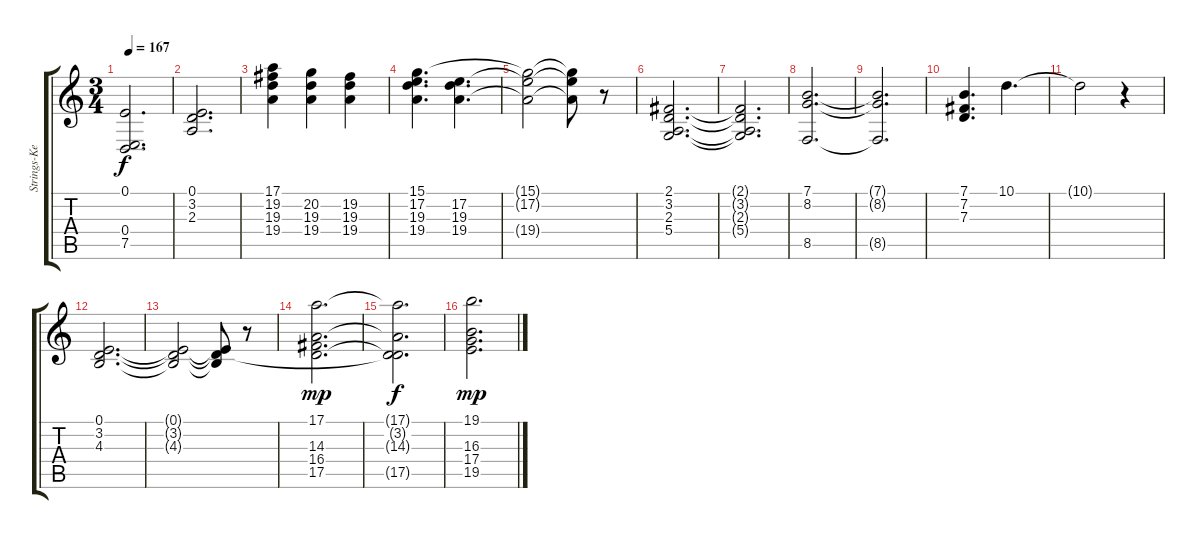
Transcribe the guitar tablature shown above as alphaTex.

\track ("Strings-Kevin Moore" "Strings-Ke") {instrument stringensemble1}
\staff {score tabs}
\tuning (E4 B3 G3 D3 A2 E2) {hide}
\ts (3 4)
\tempo 167
\clef g2
\ks c
(0.1{t} 0.4{t} 7.5{t}).2{d dy f} |
(0.1 3.2 2.3).2{d} |
(17.1 19.2 19.3 19.4).4 (20.2 19.3 19.4).4 (19.2 19.3 19.4).4 |
(15.1 17.2 19.3 19.4).4{d} (17.2 19.3 19.4).4{d} |
(15.1{t} 17.2{t} 19.4{t}).2 (15.1{t} 17.2{t} 19.4{t}).8 r.8 |
(2.1 3.2 2.3 5.4).2{d} |
(2.1{t} 3.2{t} 2.3{t} 5.4{t}).2{d} |
(7.1 8.2 8.5).2{d} |
(7.1{t} 8.2{t} 8.5{t}).2{d} |
(7.1 7.2 7.3).4{d} 10.1.4{d} |
10.1{t}.2 r.4 |
(0.1 3.2 4.3).2{d} |
(0.1{t} 3.2{t} 4.3{t}).2 (0.1{t} 3.2{t} 4.3{t}).8 r.8 |
(17.1 14.3 16.4 17.5).2{d dy mp} |
(17.1{t} 3.2{t} 14.3{t} 17.5{t}).2{d dy f} |
(19.1 16.3 17.4 19.5).2{d dy mp}
